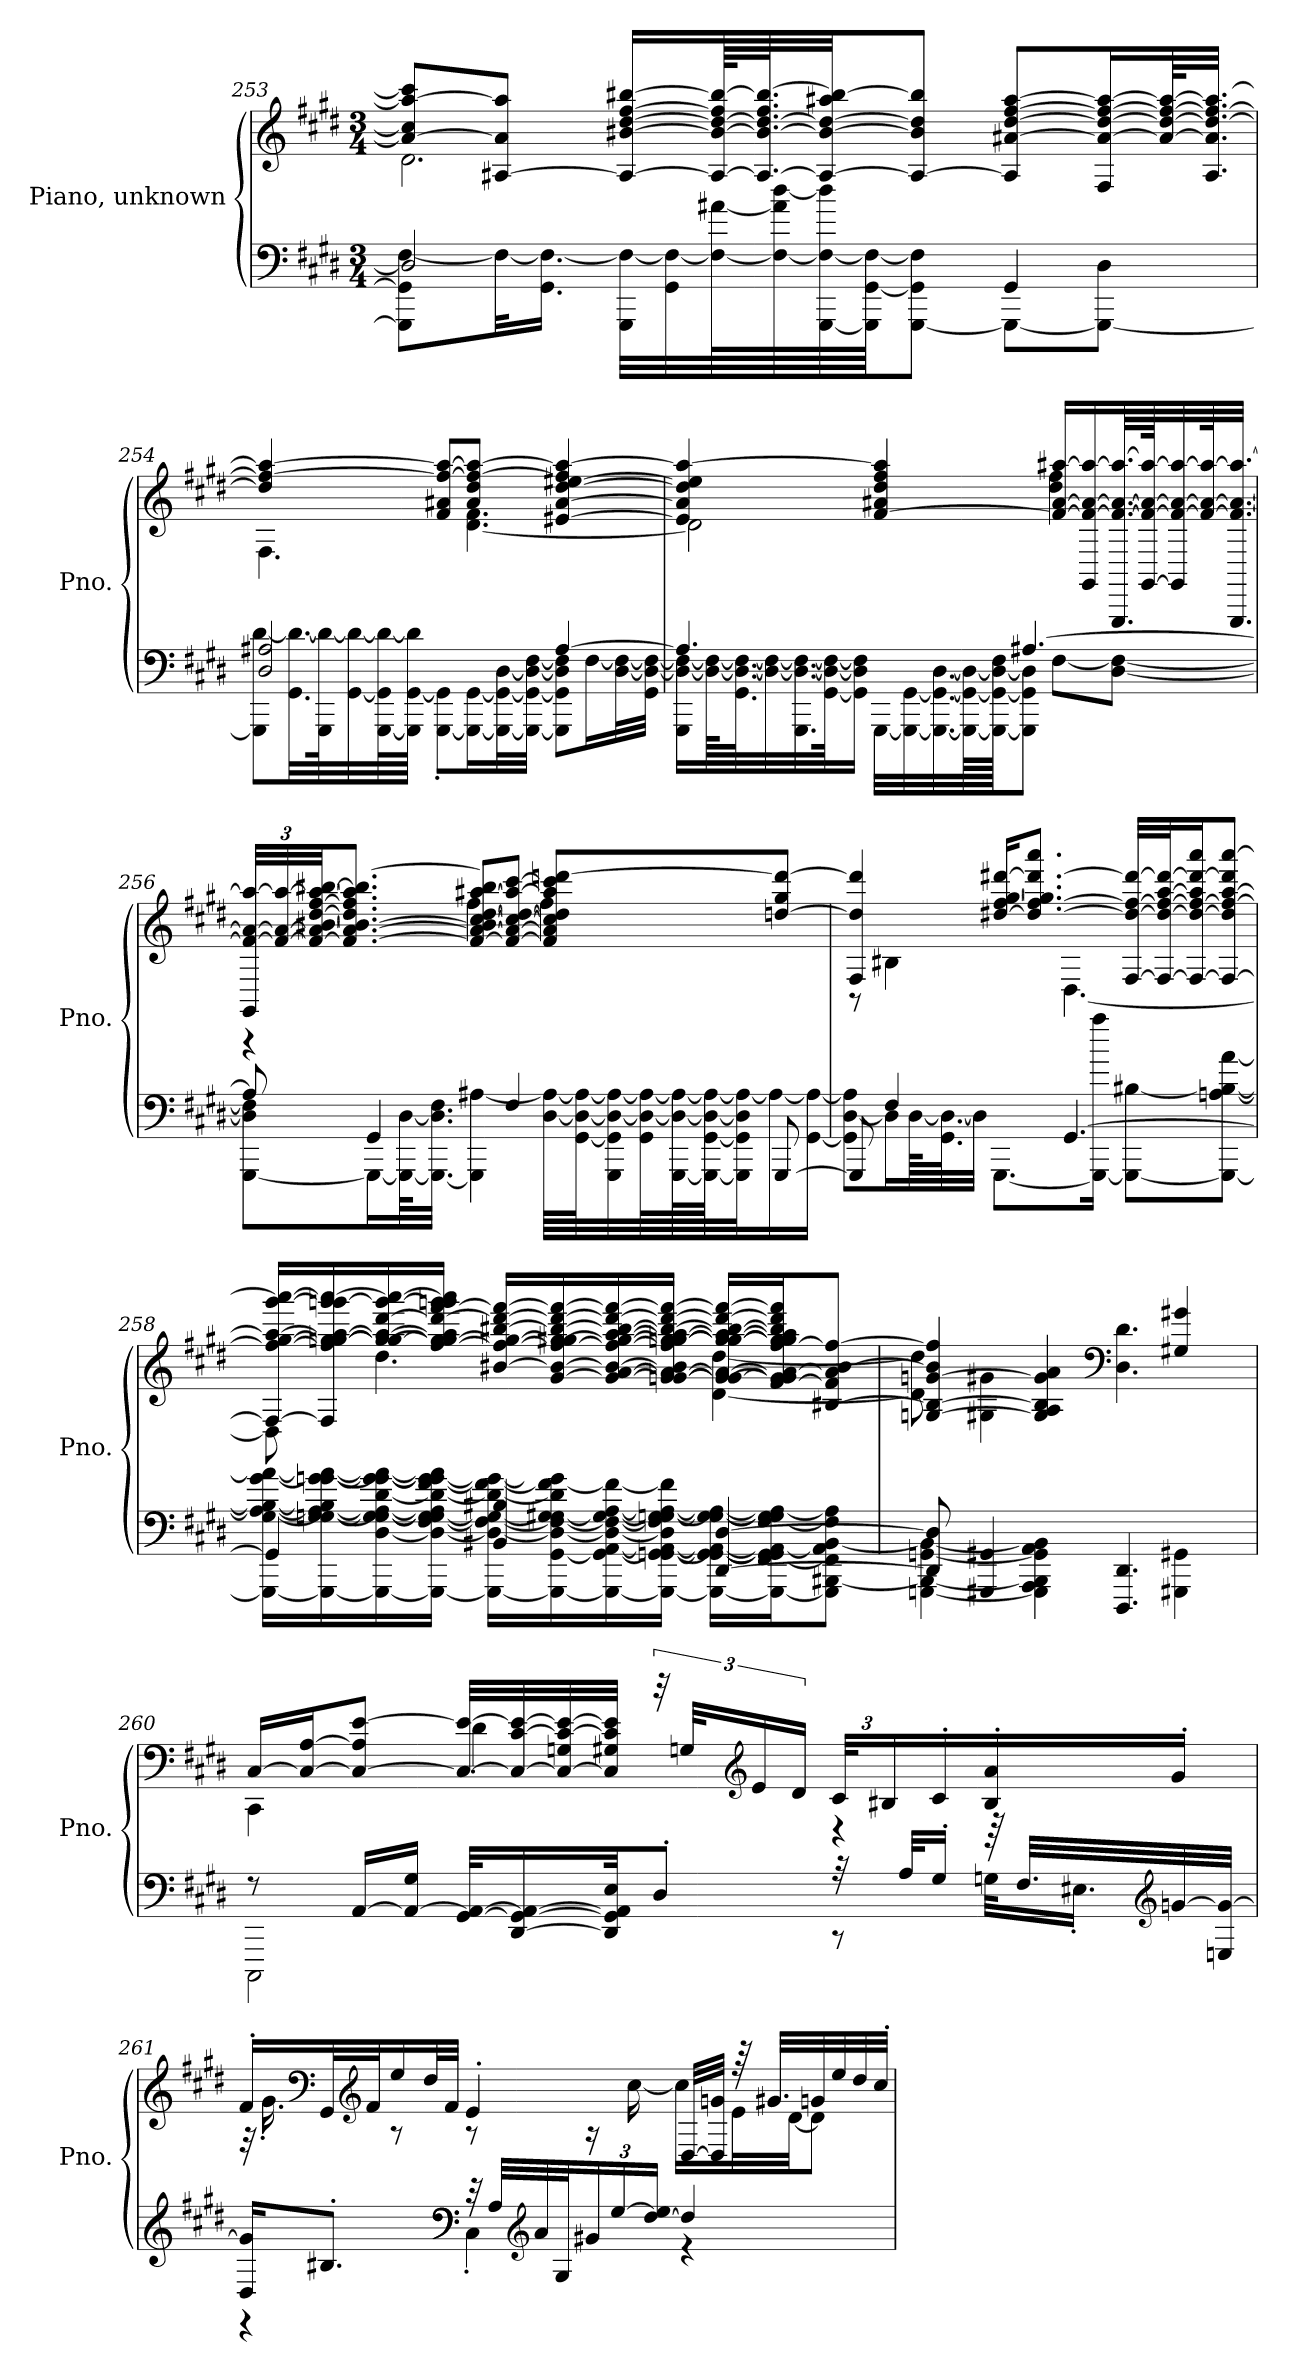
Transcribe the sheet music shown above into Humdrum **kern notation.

**kern	**kern
*part1	*part1
*staff2	*staff1
*I"Piano, unknown	*
*I'Pno.	*
!!LO:LB:g=z
*clefF4	*clefG2
*k[f#c#g#d#]	*k[f#c#g#d#]
*M3/4	*M3/4
=253	=253
*^	*^
2D#/]	8GGG#\] 8GG#\] [8F#\L	8a#/_ 8cc#/] 8aa#/_ 8ccc#/]L	2.d#\
.	32F#\KL_	[8A#X/ 8a#/] 8aa#/]J	.
.	16.GG#\ 16.F#\_JJ	.	.
.	32GGG#\ 32F#\_LLL	16A#/_ [16b#X/ [16dd#/ [16ff#/ [16bb#X/LL	.
.	32GG#\ 32F#\_	.	.
.	64F#\_ [64a#X\L	128A#/_ 128b#/_ 128dd#/_ 128ff#/] 128bb#/_KLL	.
.	.	64.A#/_ 64.b#/_ 64.dd#/_ 64.ff#/ 64.bb#/_J	.
.	64F#\_ 64a#\] [64dd#\	.	.
.	[64GGG#\ 64F#\_ 64dd#\]	32A#/_ 32b#/_ 32dd#/_ 32aa#X/ 32bb#/_JJ	.
.	64GGG#\] [64GG#\ 64F#\_JJJ	.	.
.	[8GGG#\ 8GG#\] 8F#\]J	8A#/_ 8b#/] 8dd#/] 8bb#/]J	.
4GG#/	8GGG#\L_	8A#/] [8a#X/ [8dd#/ [8ff#/ [8aa#/L	.
.	8GGG#\_ 8D#\J	16F#/ 16a#/_ 16dd#/_ 16ff#/_ 16aa#/_L	.
.	.	64a#/_ 64dd#/_ 64ff#/_ 64aa#/_KL	.
.	.	32.A#/ 32.a#/] 32.dd#/_ 32.ff#/_ 32.aa#/_JJJ	.
!!LO:LB:g=z	!!
=254	=254	=254	=254
2D#/ 2A#X/	8GGG#\] [8d#\L	4dd#/] 4ff#/_ 4aa#/_	4.F#\
.	32.GG#\ 32.d#\_LL	.	.
.	64GGG#\ 64d#\_K	.	.
.	[32GG#\ 32d#\_	.	.
.	[64GGG#\ 64GG#\] 64d#\_L	.	.
.	64GGG#\] [64GG#\ 64d#\]JJJJ	.	.
.	[8GGG#\' 8GG#\]'L	8f#/ 8a#X/ 8ff#/_ 8aa#/_L	.
.	16GGG#\_ [16GG#\L	8a#/ 8dd#/ 8ff#/_ 8aa#/_J	[4.d#\ 4.f#\
.	32GGG#\_ 32GG#\_ [32D#\L	.	.
.	32GGG#\_ 32GG#\_ 32D#\_ [32F#\JJJ	.	.
[4A#/	8GGG#\] 8GG#\] 8D#\] 8F#\]L	[4e#X/ [4a#/ [4dd#/ [4ee#X/ 4ff#/] 4aa#/_	.
.	[16F#\L	.	.
.	[32D#\ 32F#\_L	.	.
.	32GG#\ 32D#\_ 32F#\_JJJ	.	.
!!LO:PB:g=z	!!
=255	=255	=255	=255
4.A#/]	16GGG#\ 16D#\_ 16F#\_LL	4e#/] 4a#/] 4dd#/] 4ee#/] 4aa#/_	2d#\]
.	128D#\_ 128F#\_KLL	.	.
.	64.GG#\ 64.D#\_ 64.F#\_J	.	.
.	32D#\_ 32F#\_	.	.
.	32.GGG#\ 32.D#\_ 32.F#\_	.	.
.	[64GG#\ 64D#\_ 64F#\_JK	.	.
.	16GG#\] 16D#\] 16F#\]JJ	.	.
.	[32GGG#\LLL	[4f#/ 4a#X/ 4dd#/ 4ff#/ 4aa#/]	.
.	32GGG#\_ [32GG#\	.	.
.	32.GGG#\_ 32.GG#\_ [32.D#\	.	.
.	128GGG#\_ 128GG#\_ 128D#\_LL	.	.
.	128GGG#\_ 128GG#\_ 128D#\_ 128F#\JJJJ	.	.
[4.A#X/	8GGG#\] 8GG#\] 8D#\]J	.	.
.	[8F#\L	16f#/_ [16a#/ [16aa#X/LL	4dd#\ 4ff#\
.	.	16GG#/ 16f#/_ 16a#/_ 16aa#/_	.
.	[8D#\ 8F#\_J	64.GGG#/ 64.f#/_ 64.a#/_ 64.aa#/_LL	.
.	.	[128GG#/ 128f#/_ 128a#/_ 128aa#/_JK	.
.	.	32GG#/] 32f#/_ 32a#/_ 32aa#/_	.
.	.	64f#/_ 64a#/_ 64aa#/_K	.
.	.	32.GGG#/ 32.f#/_ 32.a#/_ 32.aa#/_JJJ	.
!!LO:LB:g=z	!!
=256	=256	=256	=256
*	*	*Xbrackettup	*
8A#/]	[8GGG#\ 8D#\] 8F#\]L	48GG#/ 48f#/_ 48a#/_ 48aa#/_LLL	4r
.	.	48f#/_ 48a#/_ 48aa#/_	.
.	.	48f#/_ 48a#/_ [48b#X/ [48dd#/ [48ff#/ 48aa#/_ [48bb#X/JJ	.
.	.	8.f#/_ 8.a#/_ 8.b#/_ 8.dd#/] 8.ff#/] 8.aa#/] 8.bb#/_J	.
4GG#/	16GGG#\L_	.	.
.	64GGG#\_ [64D#\KL	.	.
.	32.GGG#\_ 32.D#\] 32.F#\JJJ	.	.
.	4GGG#\] [4A#X\	8f#/_ 8a#/_ 8b#/] [8cc#/ [8dd#/ [8aa#X/ 8bb#/]L	4ff#\
4F#/	.	8f#/_ 8a#/_ 8cc#/_ 8dd#/_ 8aa#/_ [8ccc#/J	.
.	[64D#\ 64A#\_LLLL	8f#/] 8a#/] 8cc#/] 8dd#/] 8aa#/] 8ccc#/] [8dddn/L	4ff#\
.	[64GG#\ 64D#\_ 64A#\_J	.	.
.	32GGG#\ 32GG#\] 32D#\_ 32A#\_	.	.
.	64GG#\ 64D#\_ 64A#\_L	.	.
.	[128GGG#\ 128D#\_ 128A#\_L	.	.
.	128GGG#\_ [128GG#\ 128D#\_ 128A#\_JJ	.	.
.	32GGG#\] 32GG#\] 32D#\] 32A#\_J	.	.
[8GGG#/	16A#\_	[8ddn/ 8gg#/ 8ddd/_J	.
.	[16GG#\ 16A#\_JJ	.	.
!!LO:LB:g=z	!!
=257	=257	=257	=257
8GGG#/]	8GG#\] [8D#\ 8A#\]L	4F#/ 4dd/] 4ddd/]	8r
4F#/	16D#\L]	.	4B#X\
.	[128D#\KLL	.	.
.	64.GG#\ 64.D#\_J	.	.
.	32D#\JJJ]	.	.
.	[8.GGG#\L	[16dd#X/ [16ff#/ [16gg#/ [16ddd#X/KL	.
.	.	8.dd#/_ 8.ff#/_ 8.gg#/] 8.ddd#/_ 8.aaa/J	.
[4.GG#/	.	.	[4.D#\
.	16GGG#\_ 16aa\Jk	.	.
.	8GGG#\_ [8B#X\L	[32F#/ 32dd#/_ 32ff#/_ 32ddd#/_LLL	.
.	.	32F#/_ 32dd#/_ 32ff#/_ [32aa/ 32ddd#/_J	.
.	.	16F#/_ 16dd#/_ 16ff#/_ 16aa/] 16ddd#/_ 16aaa/J	.
.	8GGG#\_ [8An\ 8B#\_ [8a\J	8F#/_ 8dd#/] 8ff#/_ [8aa/ 8ddd#/] [8aaa/J	.
!!LO:LB:g=z	!!
=258	=258	=258	=258
4GG#/]	16GGG#\_ [16G#\ 16A\_ 16B#\_ [16g#\ 16a\_LL	16F#/_ 16ff#/_ [16gg#/ 16aa/_ [16ggg#/ 16aaa/_LL	8D#\]
.	16GGG#\_ [16Gn\ 16G#\_ 16A\_ 16B#\] [16gn\ 16g#\_ 16a\_	16F#/] 16ff#/] [16ggn/ 16gg#/_ 16aa/_ 16gggn/ 16ggg#/_ 16aaa/_	.
.	16GGG#\_ [16D#\ 16G\_ 16G#\_ 16A\_ [16d#\ 16g\_ 16g#\_ 16a\_	16gg/_ 16gg#/_ 16aa/_ [16ddd#/ 16ggg#/_ 16aaa/_	4.dd#\
.	16GGG#\_ 16D#\_ [16F#\ 16G\_ 16G#\] 16A\] 16d#\_ [16f#\ 16g\_ 16g#\] 16a\]JJ	[16ff#/ 16gg/_ 16gg#/] 16aa/] 16ddd#/_ [16fff#/ 16gggn/ 16ggg#/] 16aaa/]JJ	.
4BB#X/ 4B#X/	16GGG#\_ 16D#\_ 16F#\_ 16G\_ 16d#\_ 16f#\_ 16g\_LL	[16b#X/ 16ff#/_ 16gg/_ [16bb#X/ 16ddd#/_ 16fff#/_LL	.
.	16GGG#\_ [16GG#\ 16D#\_ 16F#\_ 16G\] [16G#X\ 16d#\] 16f#\_ 16g\]	[16g#/ 16b#/_ 16ff#/_ 16gg/] [16gg#X/ 16bb#/_ 16ddd#/_ 16fff#/_	.
.	16GGG#\_ 16GG#\_ [16AA\ 16D#\_ 16F#\_ 16G#\_ [16A\ 16f#\_	16g#/_ [16a/ 16b#/_ 16ff#/_ 16gg#/_ [16aa/ 16bb#/_ 16ddd#/_ 16fff#/_	.
.	16GGG#\_ [16GGn\ 16GG#\_ 16AA\_ 16D#\] 16F#\] [16Gn\ 16G#\_ 16A\_ 16f#\]JJ	[16gn/ 16g#/_ 16a/_ 16b#/] 16ff#/] [16ggn/ 16gg#/_ 16aa/_ 16bb#/_ 16ddd#/_ 16fff#/_JJ	.
[4DD#/ [4D#/	16GGG#\_ 16GG\_ 16GG#\_ 16AA\_ 16G\_ 16G#\_ 16A\_LL	16g/_ 16g#/_ 16a/_ 16gg/_ 16gg#/_ 16aa/_ 16bb#/_ 16ddd#/_ 16fff#/_LL	[4d#\ [4dd#\
.	16GGG#\_ [16FF#\ 16GG\] 16GG#\] 16AA\_ [16F#\ 16G\] 16G#\] 16A\_J	[16f#/ 16g/] 16g#/] 16a/_ [16ff#/ 16gg/] 16gg#/] 16aa/] 16bb#/] 16ddd#/] 16fff#/]J	.
.	8GGG#\] [8BBB#X\ 8FF#\] 8AA\] [8BB#\ 8F#\] 8A\]J	[8B#X/ 8f#/] 8a/] [8b#/ 8ff#/_J	.
=259	=259	=259	=259
8DD#/] 8D#/]	[4GGGn\ 4BBB#\_ [4GGn\ 4BB#\_	[4Gn/ 4B#/_ [4gn/ 4b#/] 4ff#/]	8d#\] 8dd#\]
4GGG#X/ 4GG#X/	.	.	4G#X\ 4g#X\
.	4GGG\] 4AAA\ 4BBB#\] 4GG\] 4AA\ 4BB#\]	4G/] 4A/ 4B#/] 4g/] 4a/	.
*	*	*clefF4	*
4.DDD#/ 4.DD#/	.	.	4.D#\ 4.d#\
.	4GGG#X\ 4GG#X\	4G#X/ 4g#X/	.
!!LO:LB:g=z	!!
=260	=260	=260	=260
8r	2CCC#\	[16C#/LL	4CC#\
.	.	16C#/_ [16A/J	.
[16AA/LL	.	8C#/_ 8A/] [8e/J	.
16AA/_ 16G#/JJ	.	.	.
[32GG#/ 32AA/_KLL	.	32C#/_ 32e/_LLL	4d#'\
[16DD#/ 16GG#/_ 16AA/_	.	32C#/_ [32c#/ 32e/_	.
.	.	32C#/_ 32Gn/ 32c#/_ 32e/_	.
32DD#/] 32GG#/] 32AA/] 32E/JK	.	32C#/] 32G#X/ 32c#/] 32e/]JJJ	.
*	*	*brackettup	*
8D#'/J	.	48r	.
.	.	48Gn/KLL	.
*	*	*clefG2	*
.	.	24e/	.
.	.	24d#/JJ	.
*	*	*Xbrackettup	*
32r	8r	48c#/KLL	4r
.	.	24B#X/	.
32A/KLL	.	.	.
16G#'/JJ	.	16c#'/	.
64r	32Gn\KLL	16B#/' 16a/'	.
32.F#/LLL	.	.	.
.	16.E#X'\JJ	.	.
*clefG2	*	*	*
[32gn/	.	16g#'/JJ	.
32En/ 32g/_JJJ	.	.	.
!!LO:LB:g=z	!!
=261	=261	=261	=261
16D#/ 16g/]KL	4r	16f#'/LL	32r
.	.	.	16.g#'\
*	*	*clefF4	*
8.B#X'/J	.	32GG#/L	.
*	*	*clefG2	*
.	.	32f#/J	.
.	.	16ee/	8r
.	.	32dd#/L	.
.	.	32f#/JJJ	.
*clefF4	*	*	*
32r	4C#'\	4e'/	8r
32A/LLL	.	.	.
*clefG2	*	*	*
32a/	.	.	.
32G#/J	.	.	.
*Xbrackettup	*	*	*
24g#X/	.	.	16r
[24ee/	.	.	.
.	.	.	[16cc#\
[24dd#/ 24ee/]JJ	.	.	.
4dd#/]	4r	[32D#/LLL	16cc#\LL]
.	.	32D#/] 32gn/JJJ	.
.	.	64r	32e\L
.	.	32.g#X/LLL	.
.	.	.	[32d#\JJ
.	.	32gn/	8d#\J]
.	.	32ee/	.
.	.	32dd#/	.
.	.	32cc#'/JJJ	.
*v	*v	*	*
*	*v	*v
=	=
*-	*-
